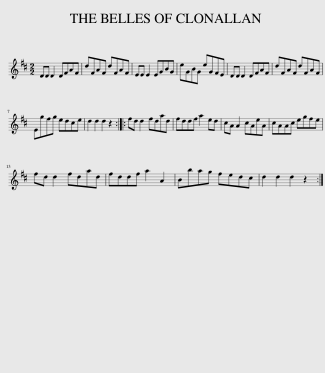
X:1
L:1/8
M:2/2
I:linebreak $
K:D
V:1 treble
V:1
 DD D2 DFAF | dFAF dFAF | EE E2 EGBG | eGBG eGFE | DD D2 DFAF | %5
 dFAF dFAF |$ Egfg edce | d2 d2 d2 z2 :: fd d2 fdad | fddf a2 ed | %10
 cA A2 cAeA | cAAc egfe |$ fd d2 fdad | fddf a2 A2 | Bbag fedc | %15
 d2 d2 d2 z2 :| %16
